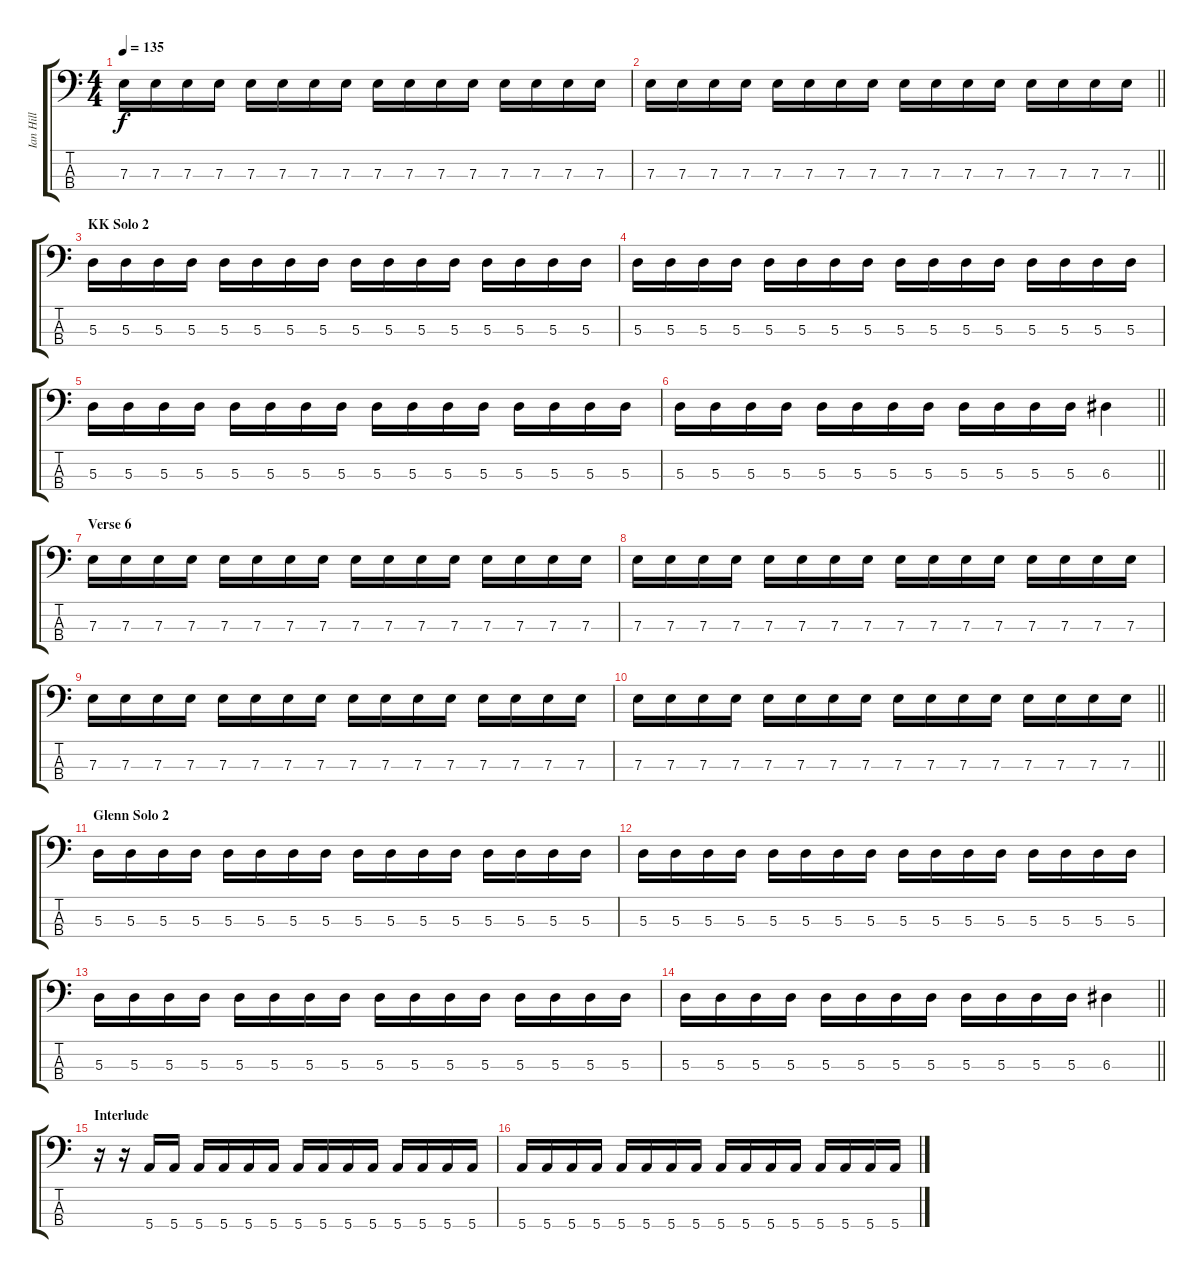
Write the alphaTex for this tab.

\track ("Ian Hill" "Ian Hill") {instrument electricbasspick}
\staff {score tabs}
\tuning (G2 D2 A1 E1) {hide}
\ts (4 4)
\tempo 135
\clef f4
\ks c
7.3.16{dy f} 7.3.16 7.3.16 7.3.16 7.3.16 7.3.16 7.3.16 7.3.16 7.3.16 7.3.16 7.3.16 7.3.16 7.3.16 7.3.16 7.3.16 7.3.16 |
\barLineRight lightlight
7.3.16 7.3.16 7.3.16 7.3.16 7.3.16 7.3.16 7.3.16 7.3.16 7.3.16 7.3.16 7.3.16 7.3.16 7.3.16 7.3.16 7.3.16 7.3.16 |
\section ("" "KK Solo 2")
5.3.16 5.3.16 5.3.16 5.3.16 5.3.16 5.3.16 5.3.16 5.3.16 5.3.16 5.3.16 5.3.16 5.3.16 5.3.16 5.3.16 5.3.16 5.3.16 |
5.3.16 5.3.16 5.3.16 5.3.16 5.3.16 5.3.16 5.3.16 5.3.16 5.3.16 5.3.16 5.3.16 5.3.16 5.3.16 5.3.16 5.3.16 5.3.16 |
5.3.16 5.3.16 5.3.16 5.3.16 5.3.16 5.3.16 5.3.16 5.3.16 5.3.16 5.3.16 5.3.16 5.3.16 5.3.16 5.3.16 5.3.16 5.3.16 |
\barLineRight lightlight
5.3.16 5.3.16 5.3.16 5.3.16 5.3.16 5.3.16 5.3.16 5.3.16 5.3.16 5.3.16 5.3.16 5.3.16 6.3.4 |
\section ("" "Verse 6")
7.3.16 7.3.16 7.3.16 7.3.16 7.3.16 7.3.16 7.3.16 7.3.16 7.3.16 7.3.16 7.3.16 7.3.16 7.3.16 7.3.16 7.3.16 7.3.16 |
7.3.16 7.3.16 7.3.16 7.3.16 7.3.16 7.3.16 7.3.16 7.3.16 7.3.16 7.3.16 7.3.16 7.3.16 7.3.16 7.3.16 7.3.16 7.3.16 |
7.3.16 7.3.16 7.3.16 7.3.16 7.3.16 7.3.16 7.3.16 7.3.16 7.3.16 7.3.16 7.3.16 7.3.16 7.3.16 7.3.16 7.3.16 7.3.16 |
\barLineRight lightlight
7.3.16 7.3.16 7.3.16 7.3.16 7.3.16 7.3.16 7.3.16 7.3.16 7.3.16 7.3.16 7.3.16 7.3.16 7.3.16 7.3.16 7.3.16 7.3.16 |
\section ("" "Glenn Solo 2")
5.3.16 5.3.16 5.3.16 5.3.16 5.3.16 5.3.16 5.3.16 5.3.16 5.3.16 5.3.16 5.3.16 5.3.16 5.3.16 5.3.16 5.3.16 5.3.16 |
5.3.16 5.3.16 5.3.16 5.3.16 5.3.16 5.3.16 5.3.16 5.3.16 5.3.16 5.3.16 5.3.16 5.3.16 5.3.16 5.3.16 5.3.16 5.3.16 |
5.3.16 5.3.16 5.3.16 5.3.16 5.3.16 5.3.16 5.3.16 5.3.16 5.3.16 5.3.16 5.3.16 5.3.16 5.3.16 5.3.16 5.3.16 5.3.16 |
\barLineRight lightlight
5.3.16 5.3.16 5.3.16 5.3.16 5.3.16 5.3.16 5.3.16 5.3.16 5.3.16 5.3.16 5.3.16 5.3.16 6.3.4 |
\section ("" "Interlude")
r.16 r.16 5.4.16 5.4.16 5.4.16 5.4.16 5.4.16 5.4.16 5.4.16 5.4.16 5.4.16 5.4.16 5.4.16 5.4.16 5.4.16 5.4.16 |
5.4.16 5.4.16 5.4.16 5.4.16 5.4.16 5.4.16 5.4.16 5.4.16 5.4.16 5.4.16 5.4.16 5.4.16 5.4.16 5.4.16 5.4.16 5.4.16
